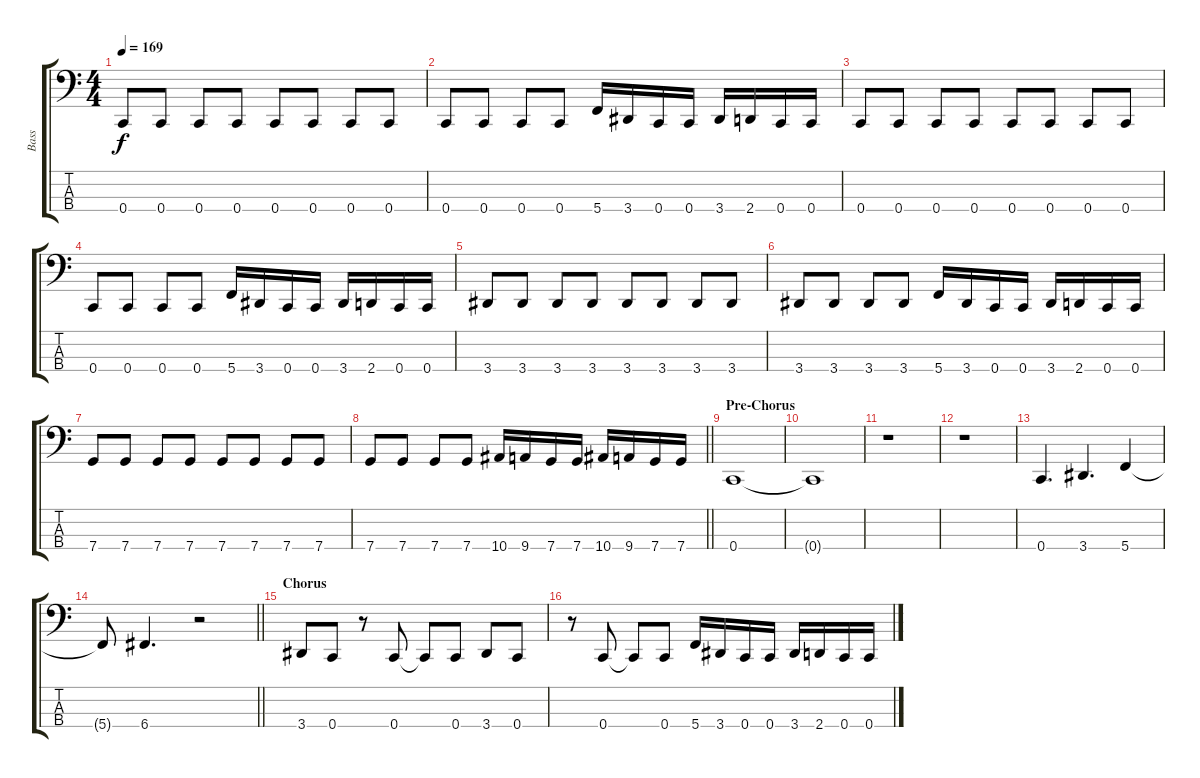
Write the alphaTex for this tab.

\track ("Bass" "Bass") {instrument electricbasspick}
\staff {score tabs}
\tuning (F2 C2 G1 C1) {hide}
\ts (4 4)
\tempo 169
\clef f4
\ks c
0.4.8{dy f} 0.4.8 0.4.8 0.4.8 0.4.8 0.4.8 0.4.8 0.4.8 |
0.4.8 0.4.8 0.4.8 0.4.8 5.4.16 3.4.16 0.4.16 0.4.16 3.4.16 2.4.16 0.4.16 0.4.16 |
0.4.8 0.4.8 0.4.8 0.4.8 0.4.8 0.4.8 0.4.8 0.4.8 |
0.4.8 0.4.8 0.4.8 0.4.8 5.4.16 3.4.16 0.4.16 0.4.16 3.4.16 2.4.16 0.4.16 0.4.16 |
3.4.8 3.4.8 3.4.8 3.4.8 3.4.8 3.4.8 3.4.8 3.4.8 |
3.4.8 3.4.8 3.4.8 3.4.8 5.4.16 3.4.16 0.4.16 0.4.16 3.4.16 2.4.16 0.4.16 0.4.16 |
7.4.8 7.4.8 7.4.8 7.4.8 7.4.8 7.4.8 7.4.8 7.4.8 |
\barLineRight lightlight
7.4.8 7.4.8 7.4.8 7.4.8 10.4.16 9.4.16 7.4.16 7.4.16 10.4.16 9.4.16 7.4.16 7.4.16 |
\section ("" "Pre-Chorus")
0.4.1 |
0.4{t}.1 |
r.1 |
r.1 |
0.4.4{d} 3.4.4{d} 5.4.4 |
\barLineRight lightlight
5.4{t}.8 6.4.4{d} r.2 |
\section ("" "Chorus")
3.4.8 0.4.8 r.8 0.4.8 0.4{t}.8 0.4.8 3.4.8 0.4.8 |
r.8 0.4.8 0.4{t}.8 0.4.8 5.4.16 3.4.16 0.4.16 0.4.16 3.4.16 2.4.16 0.4.16 0.4.16
